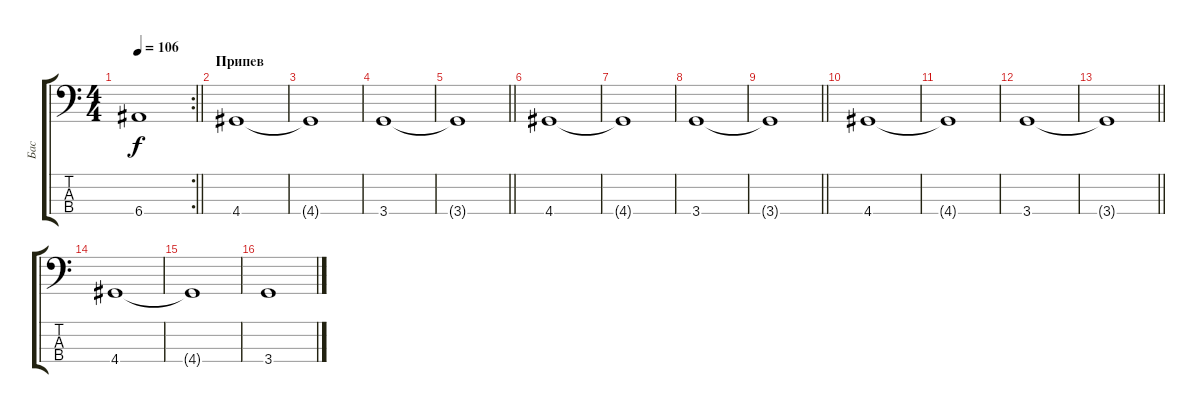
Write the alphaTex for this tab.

\track ("Бас" "Бас") {mute instrument electricbassfinger}
\staff {score tabs}
\tuning (G2 D2 A1 E1) {hide}
\rc 2
\ts (4 4)
\tempo 106
\clef f4
\barLineRight lightlight
\ks c
6.4{t}.1{dy f} |
\section ("" "Припев")
4.4.1 |
4.4{t}.1 |
3.4.1 |
\barLineRight lightlight
3.4{t}.1 |
4.4.1 |
4.4{t}.1 |
3.4.1 |
\barLineRight lightlight
3.4{t}.1 |
4.4.1 |
4.4{t}.1 |
3.4.1 |
\barLineRight lightlight
3.4{t}.1 |
4.4.1 |
4.4{t}.1 |
3.4.1
